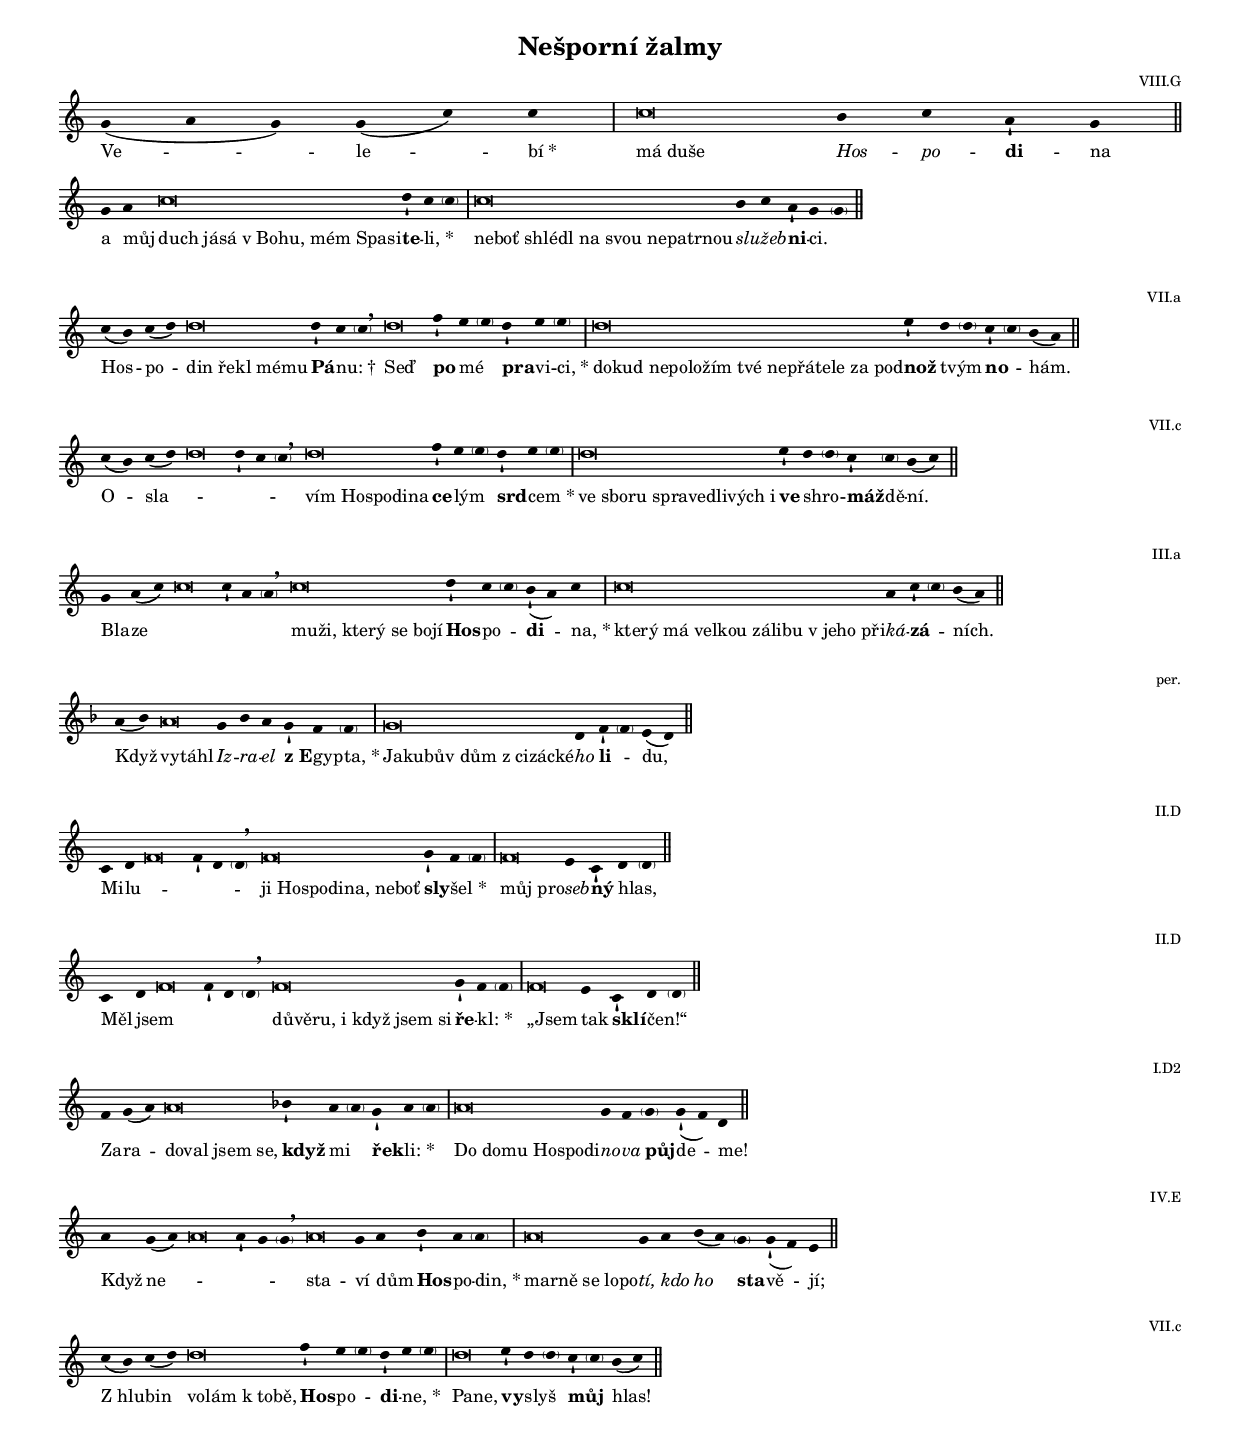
\version "2.15.37"

\header {
  title = "Nešporní žalmy"
}

\include "spolecne_nespory.ly"

\score {
  \relative c'' {
    \choralniRezim
    g4( a g) g( c) c \barMax
    c\breve b4 c a-| g \barFinalis \break
    g4 a c\breve d4-| c \parenthesize c \barMax
    c\breve b4 c a-| g \parenthesize g \barFinalis
  }
  \addlyrics {
    Ve -- le -- bí_*
    "má duše" \li Hos -- po -- \ln \lb di -- \ln na
    a můj "duch jásá v Bohu, mém Spasi" -- \lb te -- \ln li,_* \skip 1
    "neboť shlédl na svou nepatrnou" \li slu -- žeb -- \ln \lb ni -- \ln ci.
  } 
  \header {
    quiddd = "Magnificat"
    modus = "VIII"
    differentia = "G" 
    psalmus = ""
    id = "magnificat"
    piece = \markup {\sestavTitulek}
  }
}

\score {
  \relative c'' {
    \choralniRezim
    c4( b) c( d) d\breve d4-| c \parenthesize c \barMin 
    d\breve f4-| e \parenthesize e d-| e \parenthesize e \barMax
    d\breve e4-| d \parenthesize d c-| \parenthesize c b( a) \barFinalis
  }
  \addlyrics {
    Hos -- po -- "din řekl mému" \lb Pá -- \ln \markup{nu: \Dagger} \skip 1
    Seď \lb po \ln mé \skip 1 \lb pra -- \ln vi -- ci,_*
    "dokud nepoložím tvé nepřátele za pod" -- \lb nož \ln tvým \skip 1 \lb no -- \ln \skip 1 hám.
  }
  \header {
    quiddd = "Žalm 110"
    modus = "VII"
    differentia = "a" 
    psalmus = ""
    id = "z110"
    piece = \markup {\sestavTitulek}
  }
}  

\score {
  \relative c'' {
    \choralniRezim
    c4( b) c( d) d\breve d4-| c \parenthesize c \barMin 
    d\breve f4-| e \parenthesize e d-| e \parenthesize e \barMax
    d\breve e4-| d \parenthesize d c-| \parenthesize c b( c) \barFinalis
  }
  \addlyrics {
    O -- sla -- \skip 1 \skip 1 \skip 1 \skip 1 "vím Hospodina" \lb ce -- \ln lým \skip 1 \lb srd -- \ln cem_* \skip 1
    "ve sboru spravedlivých i" \lb ve \ln shro -- \lb \skip 1 máž -- \ln dě -- ní.	
  } 
  \header {
    quiddd = "Žalm "
    modus = "VII"
    differentia = "c" 
    psalmus = ""
    id = "z111"
    piece = \markup {\sestavTitulek}
  }
}

\score {
  \relative c'' {
    \choralniRezim
    g4 a( c) c\breve c4-| a \parenthesize a \barMin
    c\breve d4-| c \parenthesize c b(-| a) c \barMax
    c\breve a4 c-| \parenthesize c b( a) \barFinalis
  }
  \addlyrics {
    Bla -- ze \skip 1 \skip 1 \skip 1 \skip 1 "muži, který se bojí" \lb Hos -- \ln po -- \skip 1 \lb di -- \ln na,_*
    "který má velkou zálibu v jeho při" -- \li ká -- \ln \lb zá -- \ln \skip 1 ních.
  } 
  \header {
    quiddd = "Žalm 112"
    modus = "III"
    differentia = "a" 
    psalmus = ""
    id = "z112"
    piece = \markup {\sestavTitulek}
  }
}

\score {
  \relative c'' {
    \choralniRezim
    \key f \major
    a4( bes) a\breve g4 bes a g-| f \parenthesize f \barMax
    g\breve d4 f-| \parenthesize f e( d) \barFinalis
  }
  \addlyrics {
    Když "vytáhl" \li Iz -- ra -- el \ln \lb z_E -- \ln gyp -- ta,_*
    "Jakubův dům z cizácké" -- \li ho \ln \lb li -- \ln \skip 1 du, 
  } 
  \header {
    quiddd = "Žalm 114"
    modus = "per"
    differentia = "" 
    psalmus = ""
    id = "z114"
    piece = \markup {\sestavTitulek}
  }
}

\score {
  \relative c' {
    \choralniRezim
    c4 d f\breve f4-| d \parenthesize d \barMin
    f\breve g4-| f \parenthesize f \barMax
    f\breve e4 c-| d \parenthesize d \barFinalis
  }
  \addlyrics {
    Mi -- lu -- \skip 1 \skip 1 \skip 1 \skip 1  "ji Hospodina, neboť" \lb sly -- \ln šel_* \skip 1
    "můj pro" -- \li seb -- \ln \lb ný \ln hlas,
  } 
  \header {
    quiddd = "Žalm 116-I"
    modus = "II"
    differentia = "D" 
    psalmus = ""
    id = "z116i"
    piece = \markup {\sestavTitulek}
  }
}

\score {
  \relative c' {
    \choralniRezim
    c4 d f\breve f4-| d \parenthesize d \barMin
    f\breve g4-| f \parenthesize f \barMax
    f\breve e4 c-| d \parenthesize d \barFinalis
  }
  \addlyrics {
    Měl jsem \skip 1 \skip 1 \skip 1 \skip 1  "důvěru, i když jsem si" \lb ře -- \ln kl:_* \skip 1
    "„Jsem" tak \lb sklí -- \ln čen!“
  } 
  \header {
    quiddd = "Žalm 116-II"
    modus = "II"
    differentia = "D" 
    psalmus = ""
    id = "z116ii"
    piece = \markup {\sestavTitulek}
  }
}

\score {
  \relative c' {
    \choralniRezim
    f4 g( a) a\breve bes4-| a \parenthesize a g-| a \parenthesize a \barMax
    a\breve g4 f \parenthesize g g(-| f) d \barFinalis
  }
  \addlyrics {
    Za -- ra -- "doval jsem se," \lb když \ln mi \skip 1 \lb řek -- \ln li:_* \skip 1
    "Do domu Hospodi" -- \li no -- va \ln \lb půj -- \ln de -- me!
  } 
  \header {
    quiddd = "Žalm 122"
    modus = "I"
    differentia = "D2" 
    psalmus = ""
    id = "z122"
    piece = \markup {\sestavTitulek}
  }
}

\score {
  \relative c'' {
    \choralniRezim
    a4 g( a) a\breve a4-| g \parenthesize g \barMin
    a\breve g4 a b-| a \parenthesize a \barMax
    a\breve g4 a b( a) \parenthesize g g(-| f) e \barFinalis
  }
  \addlyrics {
    Když ne -- \skip 1 \skip 1 \skip 1 \skip 1  sta -- ví dům \lb Hos -- \ln po -- din,_*
    "marně se lopo" -- \li tí, kdo ho \ln \lb sta -- \ln vě -- jí;
  } 
  \header {
    quiddd = "Žalm 127"
    modus = "IV"
    differentia = "E" 
    psalmus = ""
    id = "z127"
    piece = \markup {\sestavTitulek}
  }
}

\score {
  \relative c'' {
    \choralniRezim
    c4( b) c( d) d\breve f4-| e \parenthesize e d-| e \parenthesize e \barMax
    d\breve e4-| d \parenthesize d c-| \parenthesize c b( c) \barFinalis
  }
  \addlyrics {
    Z_hlu -- bin "volám k tobě," \lb Hos -- \ln po -- \lb \skip 1 di -- \ln ne,_* \skip 1
    "Pane," \lb vy -- \ln slyš \skip 1 \lb můj \ln \skip 1 hlas! 
  } 
  \header {
    quiddd = "Žalm 130"
    modus = "VII"
    differentia = "c" 
    psalmus = ""
    id = "z130"
    piece = \markup {\sestavTitulek}
  }
}

%{
\score {
  \relative c' {
    \choralniRezim
    
  }
  \addlyrics {
    
  } 
  \header {
    quiddd = "Žalm "
    modus = ""
    differentia = "" 
    psalmus = ""
    id = ""
    piece = \markup {\sestavTitulek}
  }
}
%}